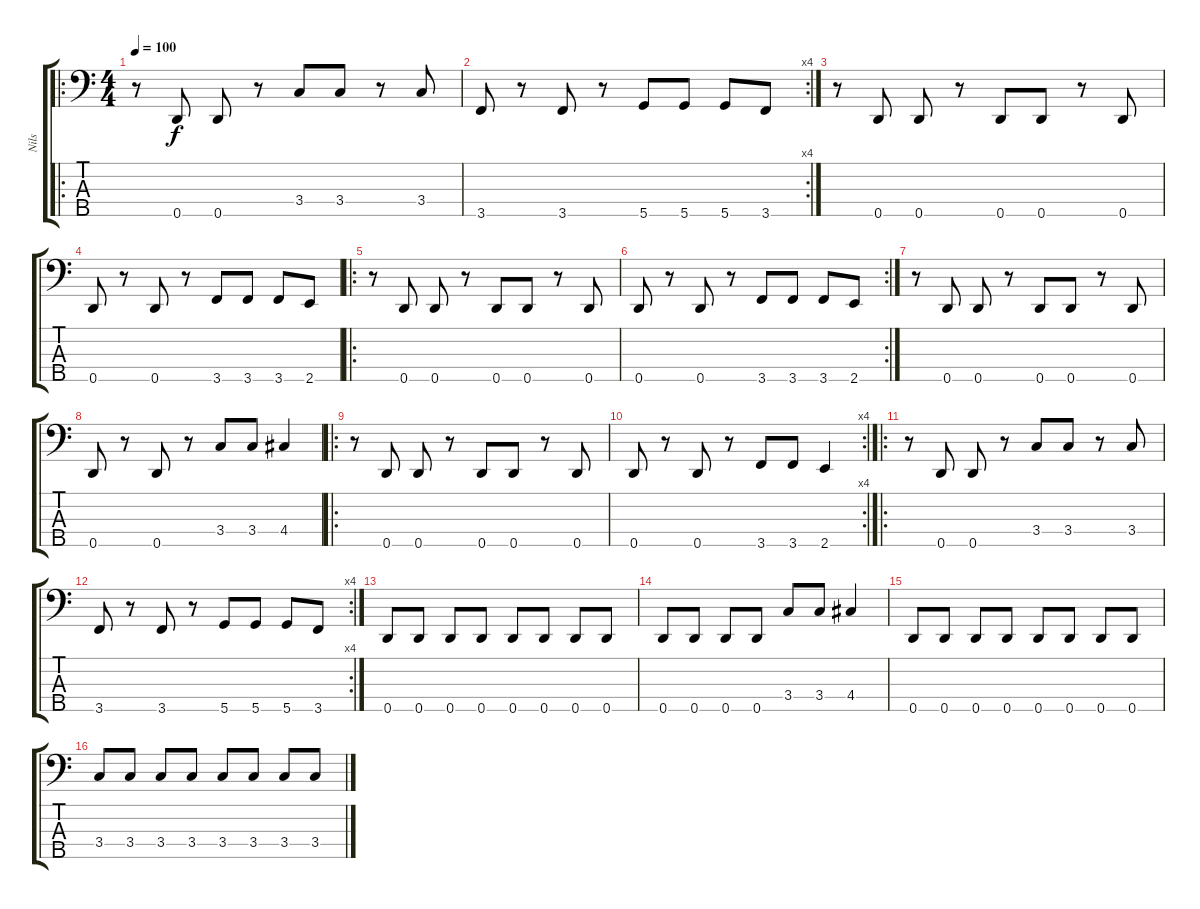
\track ("Nils" "Nils") {instrument electricbassfinger}
\staff {score tabs}
\tuning (B2 G2 D2 A1 D1) {hide}
\ro
\ts (4 4)
\tempo 100
\clef f4
\ks c
r.8{dy f} 0.5.8 0.5.8 r.8 3.4.8 3.4.8 r.8 3.4.8 |
\rc 4
3.5.8 r.8 3.5.8 r.8 5.5.8 5.5.8 5.5.8 3.5.8 |
r.8 0.5.8 0.5.8 r.8 0.5.8 0.5.8 r.8 0.5.8 |
0.5.8 r.8 0.5.8 r.8 3.5.8 3.5.8 3.5.8 2.5.8 |
\ro
r.8 0.5.8 0.5.8 r.8 0.5.8 0.5.8 r.8 0.5.8 |
\rc 2
0.5.8 r.8 0.5.8 r.8 3.5.8 3.5.8 3.5.8 2.5.8 |
r.8 0.5.8 0.5.8 r.8 0.5.8 0.5.8 r.8 0.5.8 |
0.5.8 r.8 0.5.8 r.8 3.4.8 3.4.8 4.4.4 |
\ro
r.8 0.5.8 0.5.8 r.8 0.5.8 0.5.8 r.8 0.5.8 |
\rc 4
0.5.8 r.8 0.5.8 r.8 3.5.8 3.5.8 2.5.4 |
\ro
r.8 0.5.8 0.5.8 r.8 3.4.8 3.4.8 r.8 3.4.8 |
\rc 4
3.5.8 r.8 3.5.8 r.8 5.5.8 5.5.8 5.5.8 3.5.8 |
0.5.8 0.5.8 0.5.8 0.5.8 0.5.8 0.5.8 0.5.8 0.5.8 |
0.5.8 0.5.8 0.5.8 0.5.8 3.4.8 3.4.8 4.4.4 |
0.5.8 0.5.8 0.5.8 0.5.8 0.5.8 0.5.8 0.5.8 0.5.8 |
3.4.8 3.4.8 3.4.8 3.4.8 3.4.8 3.4.8 3.4.8 3.4.8
